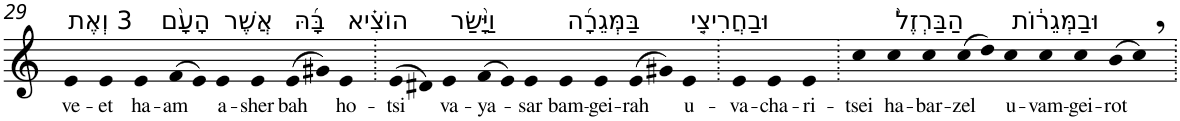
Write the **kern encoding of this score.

**kern	**text
*part1	*part1
*staff1	*staff1
*I"Piano	*
*I'Pno	*
!!LO:PB:g=z
*clefG2	*
*k[]	*
=29	=29
!LO:TX:a:t=3 וְאֶת	!
!	!LO:LY:b
4e	ve-
!	!LO:LY:b
4e	-et
!LO:TX:a:t=הָעָ֨ם	!
!	!LO:LY:b
4e	ha-
!	!LO:LY:b
(>8f	-am
8e)	.
!LO:TX:a:t=אֲשֶׁר	!
!	!LO:LY:b
4e	a-
!	!LO:LY:b
4e	-sher
!LO:TX:a:t=בָּ֜הּ	!
!	!LO:LY:b
(>8e	bah
8g#X)	.
!LO:TX:a:t=הוֹצִ֗יא	!
!	!LO:LY:b
4e	ho-
=30.	=30.
!	!LO:LY:b
(>8e	-tsi
8d#X)	.
!LO:TX:a:t=וַיָּ֨שַׂר	!
!	!LO:LY:b
4e	va-
!	!LO:LY:b
(>8f	-ya-
8e)	.
!	!LO:LY:b
4e	-sar
!LO:TX:a:t=בַּמְּגֵרָ֜ה	!
!	!LO:LY:b
4e	bam-
!	!LO:LY:b
4e	-gei-
!	!LO:LY:b
(>8e	-rah
8g#X)	.
!LO:TX:a:t=וּבַחֲרִיצֵ֤י	!
!	!LO:LY:b
4e	u-
=31.	=31.
!	!LO:LY:b
4e	-va-
!	!LO:LY:b
4e	-cha-
!	!LO:LY:b
4e	-ri-
=32.	=32.
!	!LO:LY:b
4cc	-tsei
!LO:TX:a:t=הַבַּרְזֶל֙	!
!	!LO:LY:b
4cc	ha-
!	!LO:LY:b
4cc	-bar-
!	!LO:LY:b
(>8cc	-zel
8dd)	.
!LO:TX:a:t=וּבַמְּגֵר֔וֹת	!
!	!LO:LY:b
4cc	u-
!	!LO:LY:b
4cc	-vam-
!	!LO:LY:b
4cc	-gei-
!	!LO:LY:b
(>8b	-rot
8cc,)	.
=.	=.
*-	*-
